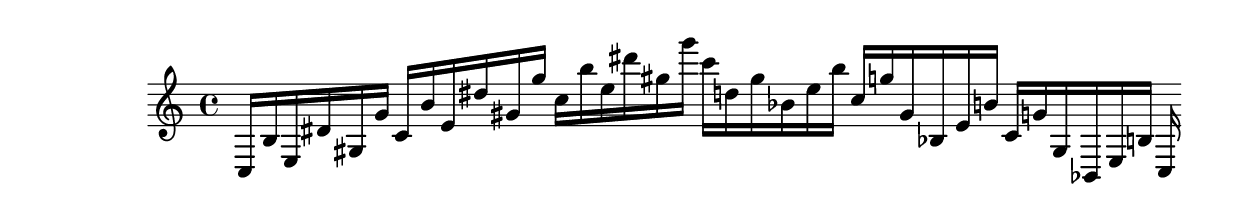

\new PianoStaff <<
\cadenzaOn
\new Staff = "right" {
\clef treble
    c16 [ b e dis' gis g' ]
    c' [ b' e' dis'' gis' g'' ]
    c'' [ b'' e'' dis''' gis'' g''' ]
    c''' [ d'' gis'' bes' e'' b'' ]
    c'' [ g'' gis' bes e' b' ]
    c' [ g' gis bes, e b ]
    c
}
>>
